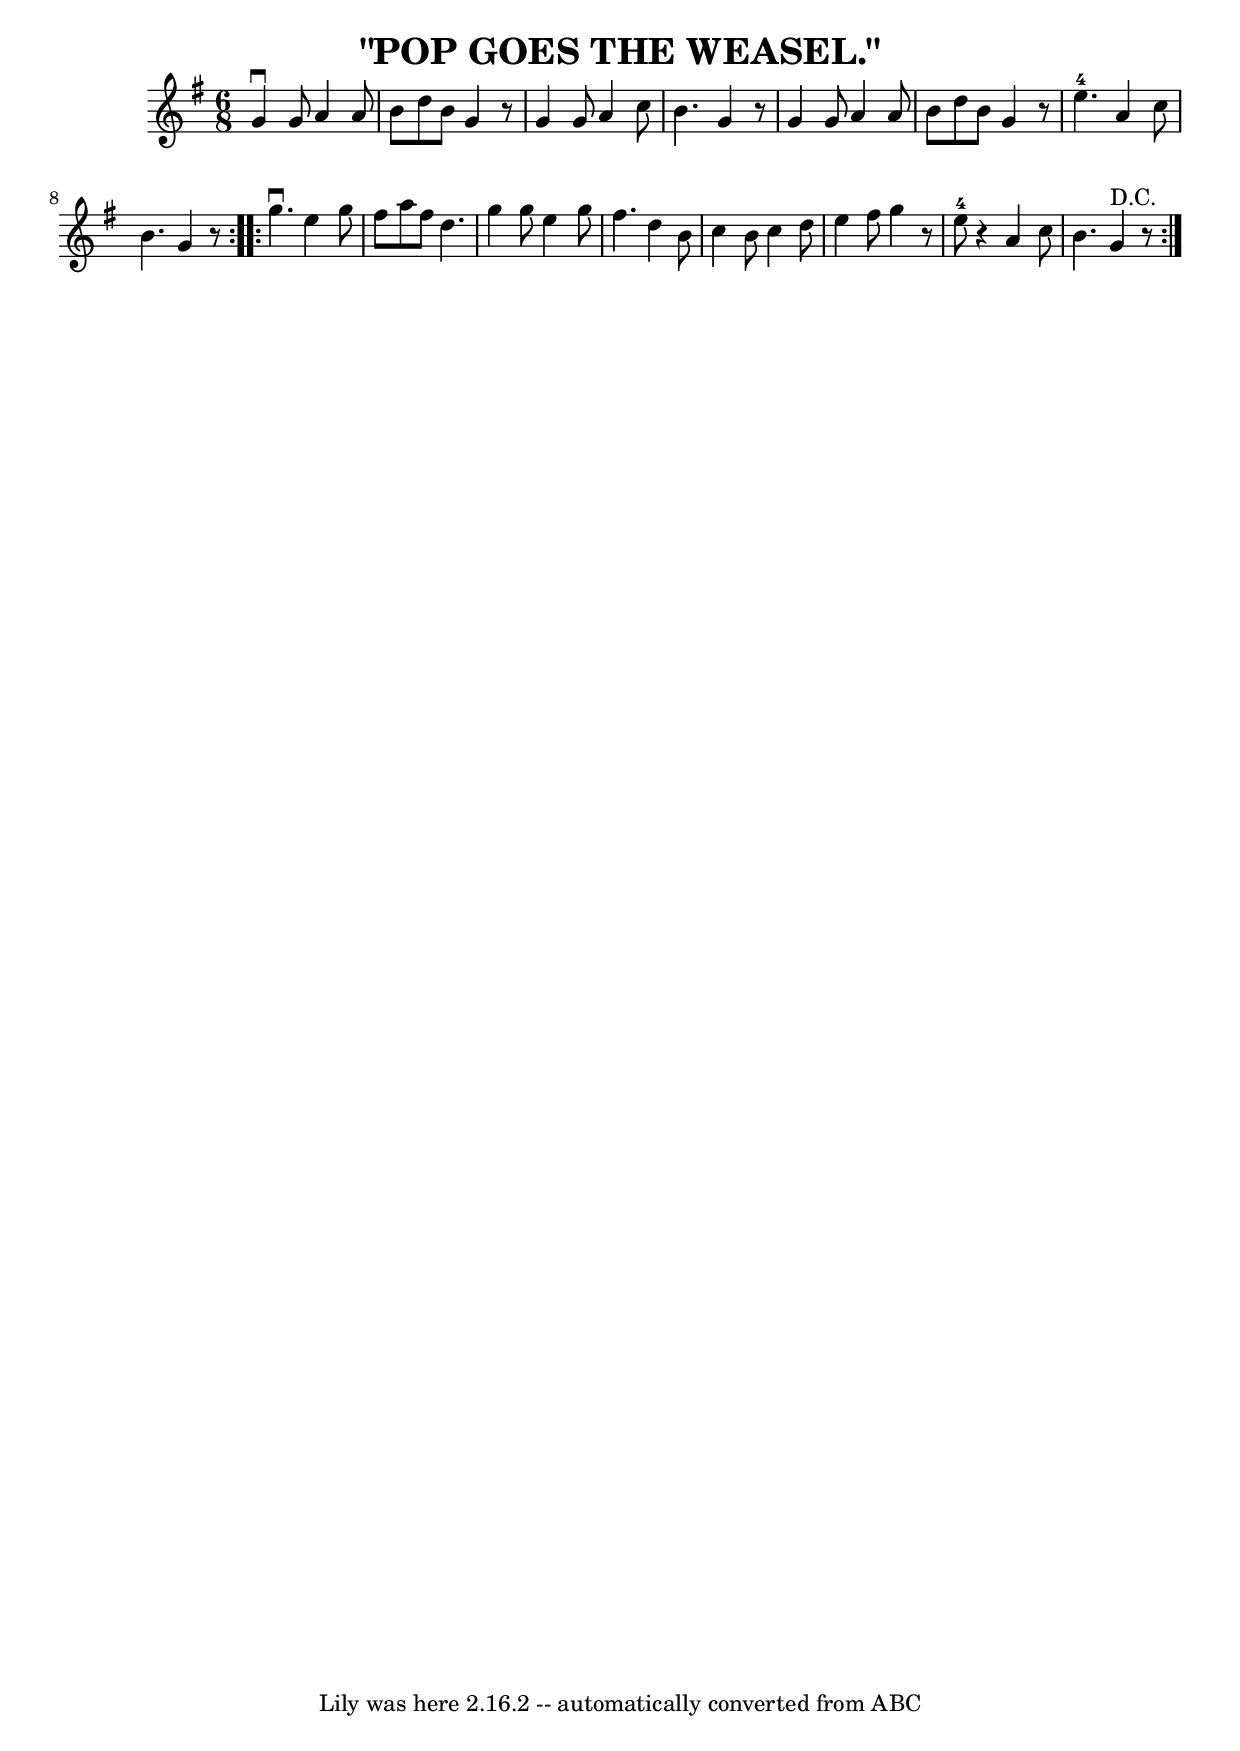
\version "2.7.40"
\include "Mammoth.ily"
\header {
	book = "Coles pg. 24.6"
	crossRefNumber = "22"
	footnotes = "\\\\POP GOES THE WEASEL -- First couple down the outside, back.  Down the\\\\centre, back. Three hands half round with second lady; first couple\\\\raise hands, second lady pops under to place.  First couple, three\\\\hands half round with second gent; first couple raise hands, second\\\\gent pops under to place."
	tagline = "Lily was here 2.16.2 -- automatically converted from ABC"
	title = "\"POP GOES THE WEASEL.\""
}
voicedefault =  {
\set Score.defaultBarType = "empty"

\repeat volta 2 {
\time 6/8 \key g \major g'4^\downbow g'8 a'4 a'8  |
 b'8    
d''8 b'8 g'4    r8 |
 g'4 g'8 a'4 c''8  |
 b'4.  
 g'4    r8 |
 g'4 g'8 a'4 a'8  |
 b'8 d''8 b'8  
 g'4    r8 |
 e''4.-4 a'4 c''8  |
 b'4. g'4    r8 } 
    \repeat volta 2 { g''4.^\downbow e''4 g''8  |
 fis''8    
a''8 fis''8 d''4.  |
 g''4 g''8 e''4 g''8  |
   
fis''4. d''4 b'8  |
 c''4 b'8 c''4 d''8  |
 e''4 
 fis''8 g''4    r8 |
 e''8-4   r4 a'4 c''8  |
 b'4.  
 g'4^"D.C."   r8 }   
}

\score{
    <<

	\context Staff="default"
	{
	    \voicedefault 
	}

    >>
	\layout {
	}
	\midi {}
}
